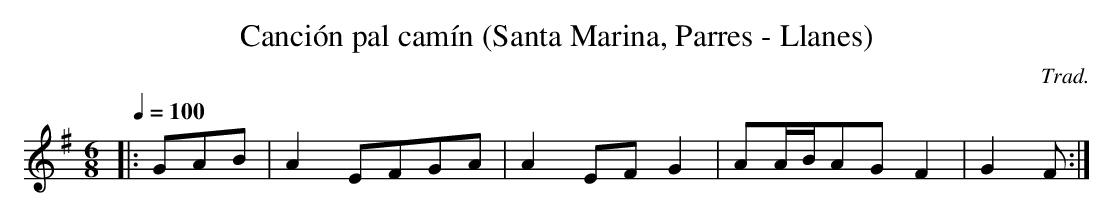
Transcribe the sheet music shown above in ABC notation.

X:1
T:Canción pal camín (Santa Marina, Parres - Llanes)
C:Trad.
M:6/8
L:1/8
Q:1/4=100
K:G
|:GAB|A2EFGA|A2EFG2|AA/2B/2AGF2|G2F:|
